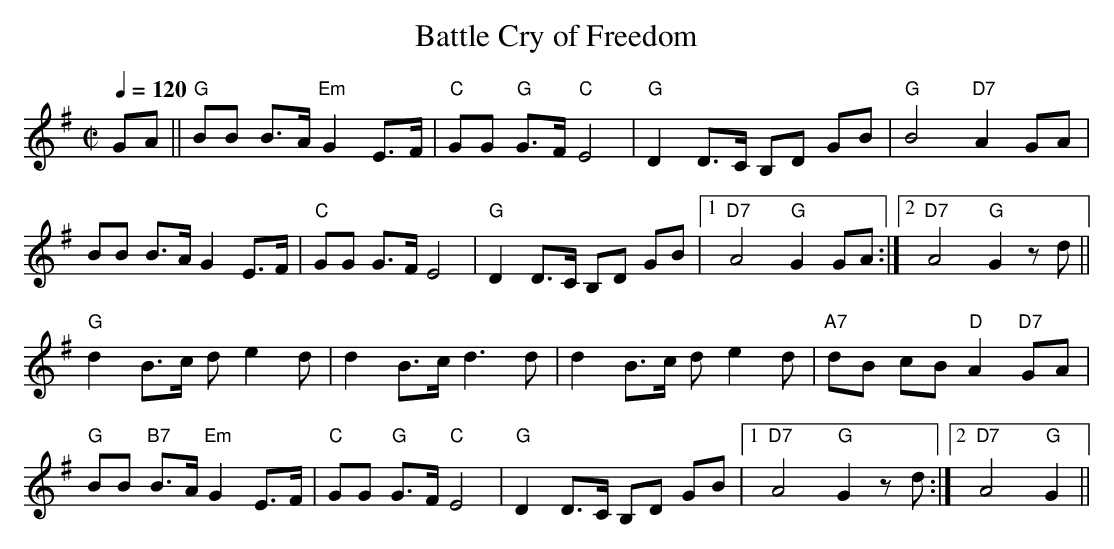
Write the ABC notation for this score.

X:1
T:Battle Cry of Freedom
M:C|
L:1/8
Q:1/4=120
K:G
GA||"G"BB B>A "Em"G2E>F|"C"GG "G"G>F "C"E4|\
"G"D2 D>C B,D GB|"G"B4"D7"A2GA|!
BB B>A G2 E>F|"C"GG G>F E4|\
"G"D2 D>C B,D GB|1"D7"A4 "G"G2 GA:|2 "D7"A4 "G"G2zd||!
"G"d2 B>c d e2d|d2 B>c d3d|\
d2B>c d e2d|"A7"dB cB "D"A2"D7"GA|!
"G"BB "B7"B>A "Em"G2E>F|"C"GG "G"G>F "C"E4|\
"G"D2D>C B,D GB|1"D7"A4 "G"G2zd:|2"D7"A4 "G"G2||!
